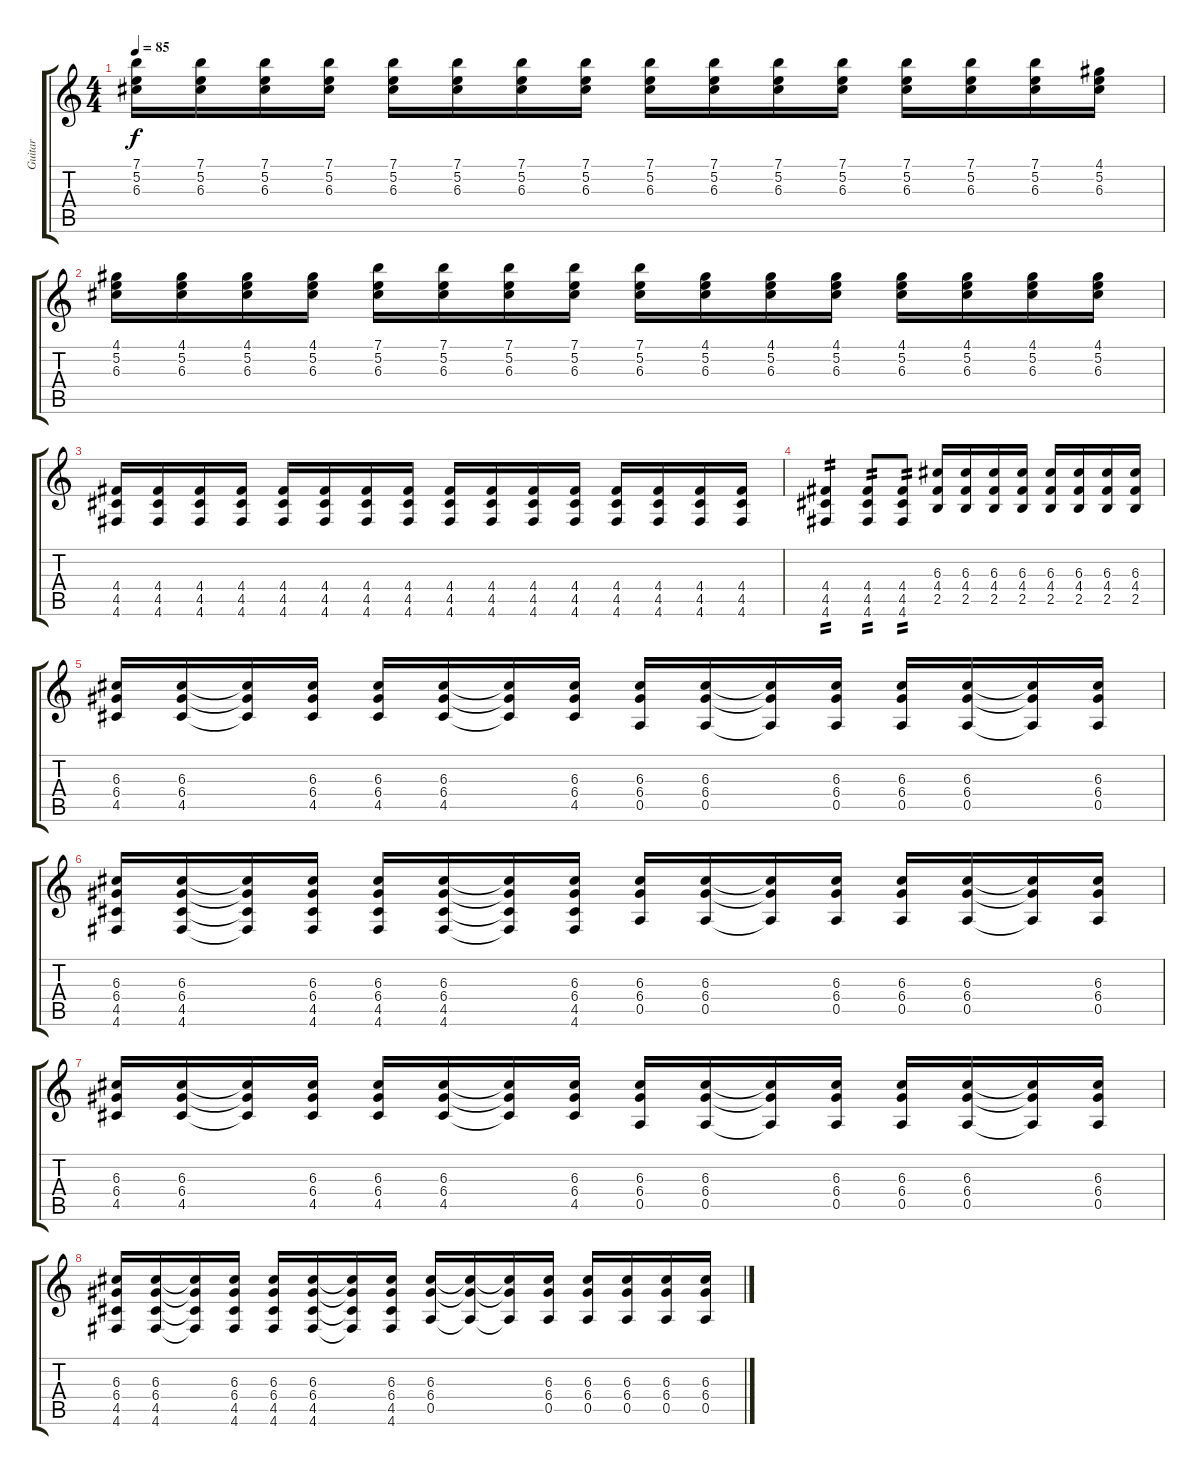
\track ("Guitar " "Guitar ") {instrument overdrivenguitar}
\staff {score tabs}
\tuning (E4 B3 G3 D3 A2 D2) {hide}
\ts (4 4)
\tempo 85
\clef g2
\ks c
(7.1 5.2 6.3).16{dy f} (7.1 5.2 6.3).16 (7.1 5.2 6.3).16 (7.1 5.2 6.3).16 (7.1 5.2 6.3).16 (7.1 5.2 6.3).16 (7.1 5.2 6.3).16 (7.1 5.2 6.3).16 (7.1 5.2 6.3).16 (7.1 5.2 6.3).16 (7.1 5.2 6.3).16 (7.1 5.2 6.3).16 (7.1 5.2 6.3).16 (7.1 5.2 6.3).16 (7.1 5.2 6.3).16 (4.1 5.2 6.3).16 |
(4.1 5.2 6.3).16 (4.1 5.2 6.3).16 (4.1 5.2 6.3).16 (4.1 5.2 6.3).16 (7.1 5.2 6.3).16 (7.1 5.2 6.3).16 (7.1 5.2 6.3).16 (7.1 5.2 6.3).16 (7.1 5.2 6.3).16 (4.1 5.2 6.3).16 (4.1 5.2 6.3).16 (4.1 5.2 6.3).16 (4.1 5.2 6.3).16 (4.1 5.2 6.3).16 (4.1 5.2 6.3).16 (4.1 5.2 6.3).16 |
(4.4 4.5 4.6).16 (4.4 4.5 4.6).16 (4.4 4.5 4.6).16 (4.4 4.5 4.6).16 (4.4 4.5 4.6).16 (4.4 4.5 4.6).16 (4.4 4.5 4.6).16 (4.4 4.5 4.6).16 (4.4 4.5 4.6).16 (4.4 4.5 4.6).16 (4.4 4.5 4.6).16 (4.4 4.5 4.6).16 (4.4 4.5 4.6).16 (4.4 4.5 4.6).16 (4.4 4.5 4.6).16 (4.4 4.5 4.6).16 |
(4.4 4.5 4.6).4{tp 2} (4.4 4.5 4.6).8{tp 2} (4.4 4.5 4.6).8{tp 2} (6.3 4.4 2.5).16 (6.3 4.4 2.5).16 (6.3 4.4 2.5).16 (6.3 4.4 2.5).16 (6.3 4.4 2.5).16 (6.3 4.4 2.5).16 (6.3 4.4 2.5).16 (6.3 4.4 2.5).16 |
(6.3 6.4 4.5).16 (6.3 6.4 4.5).16 (6.3{t} 6.4{t} 4.5{t}).16 (6.3 6.4 4.5).16 (6.3 6.4 4.5).16 (6.3 6.4 4.5).16 (6.3{t} 6.4{t} 4.5{t}).16 (6.3 6.4 4.5).16 (6.3 6.4 0.5).16 (6.3 6.4 0.5).16 (6.3{t} 6.4{t} 0.5{t}).16 (6.3 6.4 0.5).16 (6.3 6.4 0.5).16 (6.3 6.4 0.5).16 (6.3{t} 6.4{t} 0.5{t}).16 (6.3 6.4 0.5).16 |
(6.3 6.4 4.5 4.6).16 (6.3 6.4 4.5 4.6).16 (6.3{t} 6.4{t} 4.5{t} 4.6{t}).16 (6.3 6.4 4.5 4.6).16 (6.3 6.4 4.5 4.6).16 (6.3 6.4 4.5 4.6).16 (6.3{t} 6.4{t} 4.5{t} 4.6{t}).16 (6.3 6.4 4.5 4.6).16 (6.3 6.4 0.5).16 (6.3 6.4 0.5).16 (6.3{t} 6.4{t} 0.5{t}).16 (6.3 6.4 0.5).16 (6.3 6.4 0.5).16 (6.3 6.4 0.5).16 (6.3{t} 6.4{t} 0.5{t}).16 (6.3 6.4 0.5).16 |
(6.3 6.4 4.5).16 (6.3 6.4 4.5).16 (6.3{t} 6.4{t} 4.5{t}).16 (6.3 6.4 4.5).16 (6.3 6.4 4.5).16 (6.3 6.4 4.5).16 (6.3{t} 6.4{t} 4.5{t}).16 (6.3 6.4 4.5).16 (6.3 6.4 0.5).16 (6.3 6.4 0.5).16 (6.3{t} 6.4{t} 0.5{t}).16 (6.3 6.4 0.5).16 (6.3 6.4 0.5).16 (6.3 6.4 0.5).16 (6.3{t} 6.4{t} 0.5{t}).16 (6.3 6.4 0.5).16 |
(6.3 6.4 4.5 4.6).16 (6.3 6.4 4.5 4.6).16 (6.3{t} 6.4{t} 4.5{t} 4.6{t}).16 (6.3 6.4 4.5 4.6).16 (6.3 6.4 4.5 4.6).16 (6.3 6.4 4.5 4.6).16 (6.3{t} 6.4{t} 4.5{t} 4.6{t}).16 (6.3 6.4 4.5 4.6).16 (6.3 6.4 0.5).16 (6.3{t} 6.4{t} 0.5{t}).16 (6.3{t} 6.4{t} 0.5{t}).16 (6.3 6.4 0.5).16 (6.3 6.4 0.5).16 (6.3 6.4 0.5).16 (6.3 6.4 0.5).16 (6.3 6.4 0.5).16
